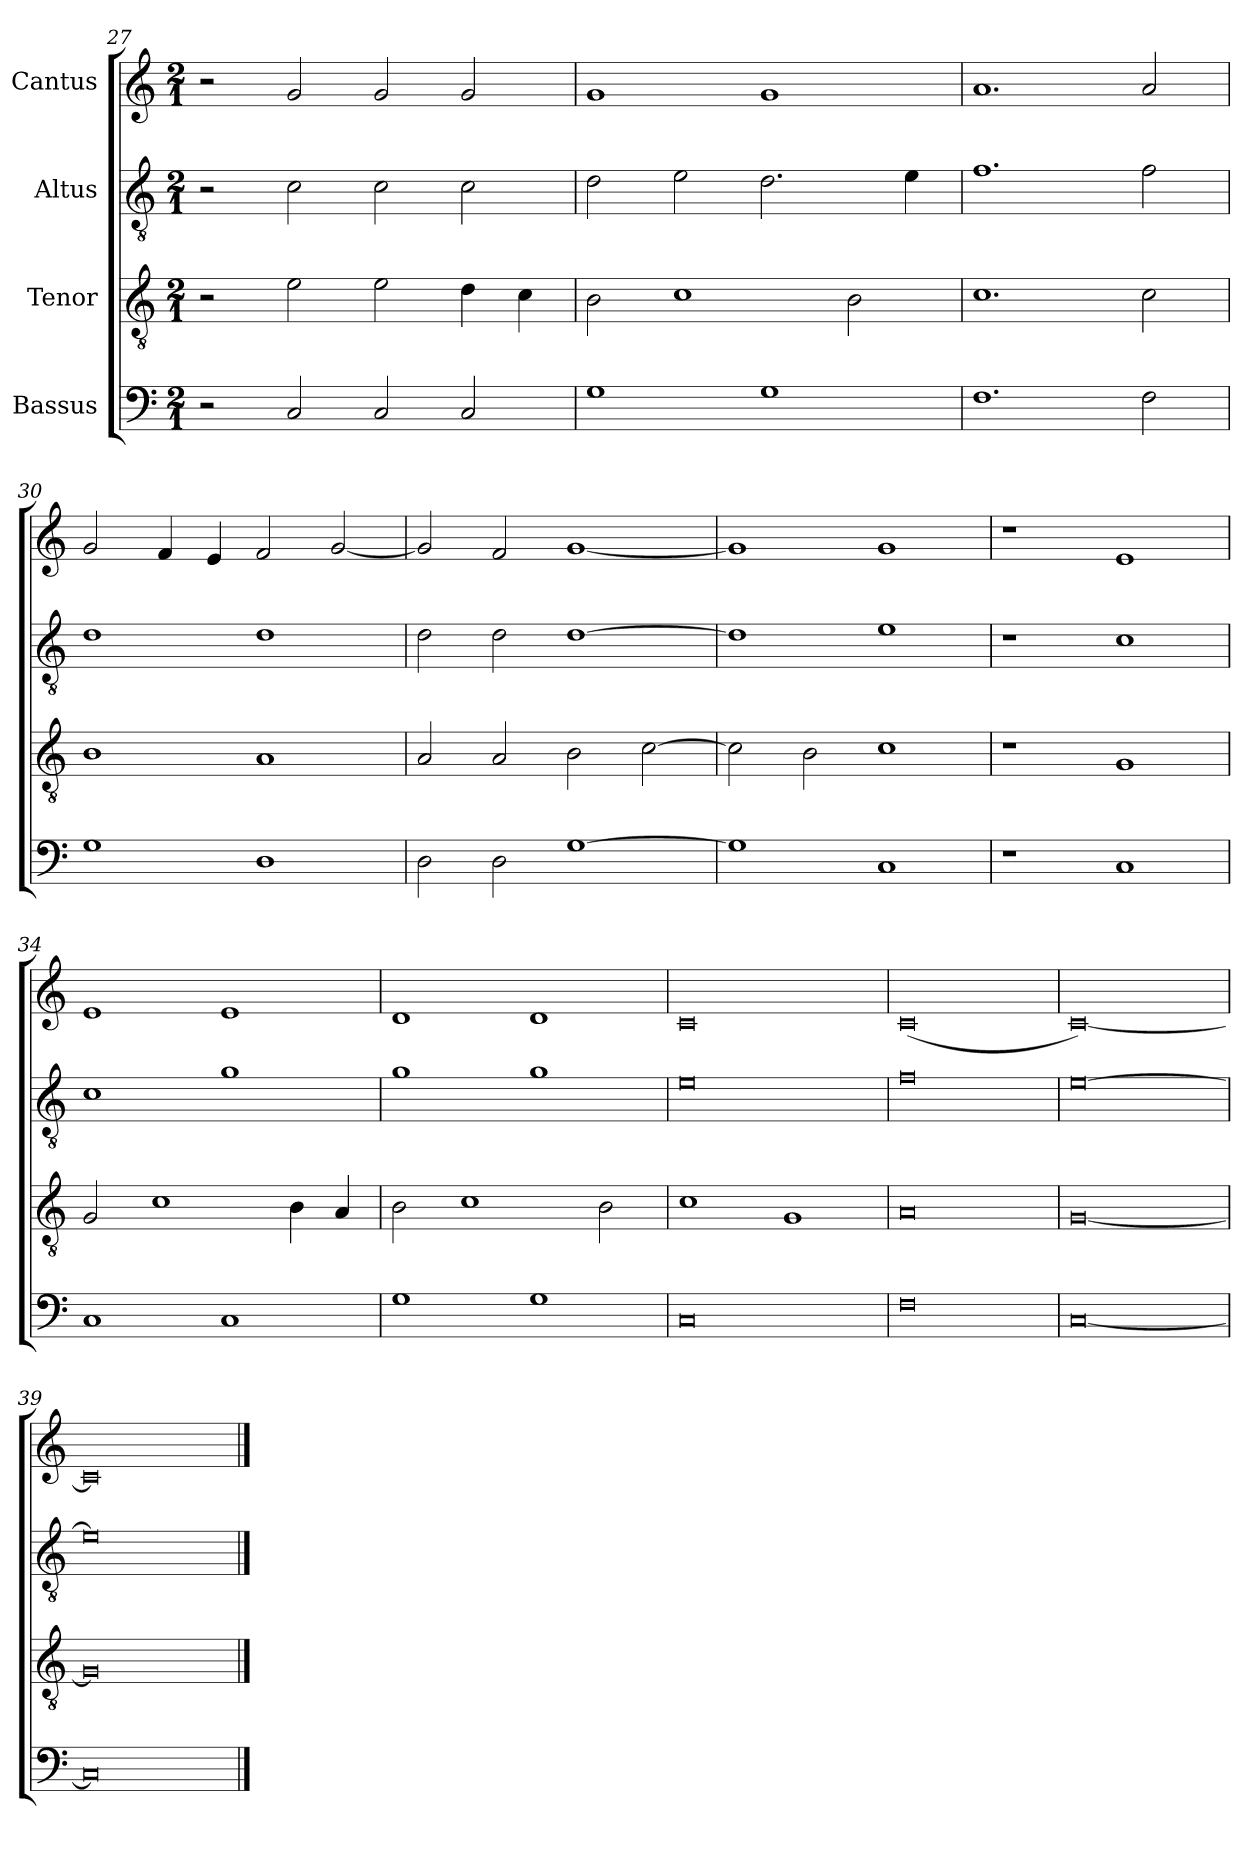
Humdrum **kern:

**kern	**kern	**kern	**kern
*part4	*part3	*part2	*part1
*staff4	*staff3	*staff2	*staff1
*I"Bassus	*I"Tenor	*I"Altus	*I"Cantus
*clefF4	*clefGv2	*clefGv2	*clefG2
*	*ITrd7c12	*ITrd7c12	*
*k[]	*k[]	*k[]	*k[]
*C:	*C:	*C:	*C:
*M2/1	*M2/1	*M2/1	*M2/1
=27	=27	=27	=27
2r	2r	2r	2r
2Ci/	2Ei\	2Ci\	2gi/
2Ci/	2Ei\	2Ci\	2gi/
2Ci/	4Di\	2Ci\	2gi/
.	4Ci\	.	.
=28	=28	=28	=28
1Gi	2BBi\	2Di\	1gi
.	1Ci	2Ei\	.
1Gi	.	2.Di\	1gi
.	2BBi\	.	.
.	.	4Ei\	.
=29	=29	=29	=29
1.Fi	1.Ci	1.Fi	1.ai
2Fi\	2Ci\	2Fi\	2ai/
=30	=30	=30	=30
1Gi	1BBi	1Di	2gi/
.	.	.	4fi/
.	.	.	4ei/
1Di	1AAi	1Di	2fi/
.	.	.	[<2gi/
=31	=31	=31	=31
2Di\	2AAi/	2Di\	2gi/]
2Di\	2AAi/	2Di\	2fi/
[>1Gi	2BBi\	[>1Di	[<1gi
.	[>2Ci\	.	.
!!LO:PB:g=z
=32	=32	=32	=32
1Gi]	2Ci\]	1Di]	1gi]
.	2BBi\	.	.
1Ci	1Ci	1Ei	1gi
=33	=33	=33	=33
1r	1r	1r	1r
1Ci	1GGi	1Ci	1ei
=34	=34	=34	=34
1Ci	2GGi/	1Ci	1ei
.	1Ci	.	.
1Ci	.	1Gi	1ei
.	4BBi\	.	.
.	4AAi/	.	.
!!LO:LB:g=z
=35	=35	=35	=35
1Gi	2BBi\	1Gi	1di
.	1Ci	.	.
1Gi	.	1Gi	1di
.	2BBi\	.	.
=36	=36	=36	=36
0Ci	1Ci	0Ei	0ci
.	1GGi	.	.
=37	=37	=37	=37
0Fi	0AAi	0Fi	(0ci
=38	=38	=38	=38
[<0Ci	[<0GGi	[>0Ei	[<0ci)
=39	=39	=39	=39
0Ci]	0GGi]	0Ei]	0ci]
==	==	==	==
*-	*-	*-	*-
